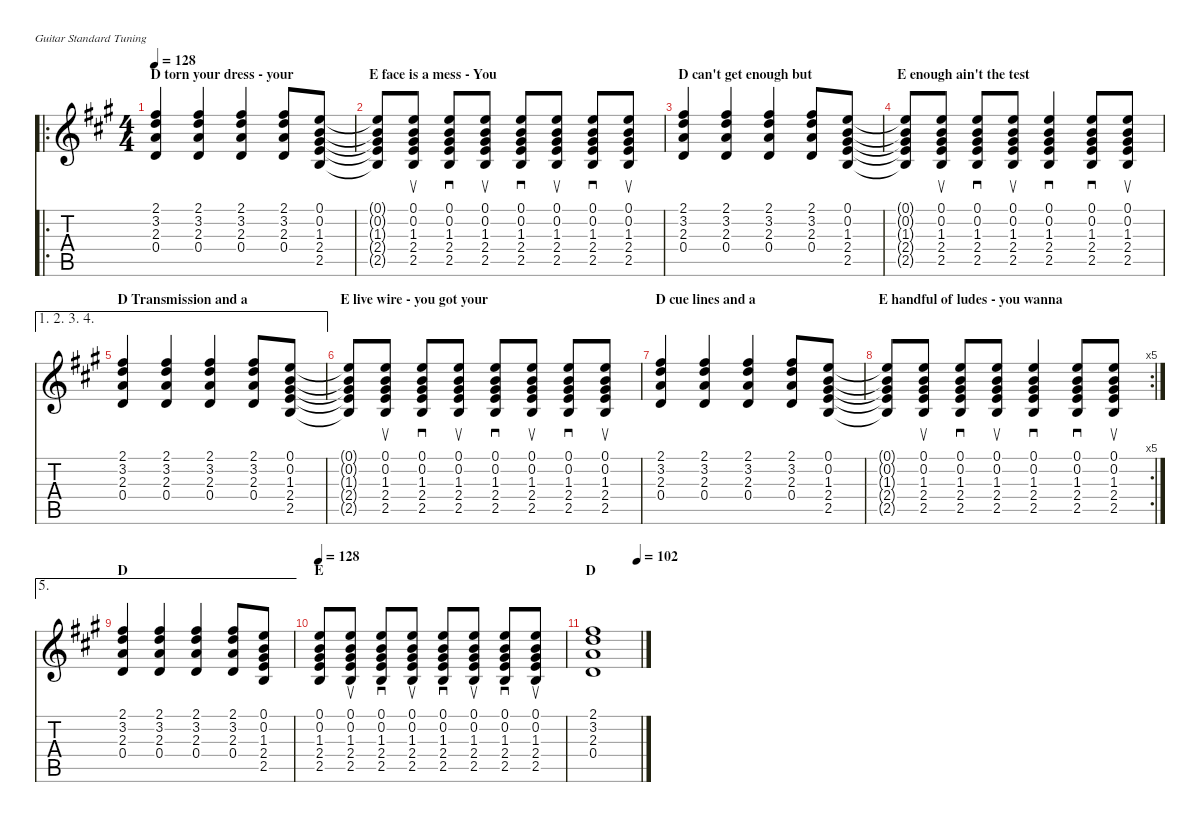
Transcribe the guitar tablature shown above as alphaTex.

\hideDynamics
\bracketExtendMode nobrackets
\singleTrackTrackNamePolicy hidden
\multiTrackTrackNamePolicy hidden
\firstSystemTrackNameMode fullname
\firstSystemTrackNameOrientation horizontal
\otherSystemsTrackNameOrientation horizontal
\track ("Steel Guitar" "S-Gt") {instrument acousticguitarsteel}
\staff {score tabs}
\tuning (E4 B3 G3 D3 A2 E2)
\ro
\ts (4 4)
\section ("" "D torn your dress - your")
\tempo 128
\clef g2
\ks a
(2.1{acc #} 3.2{acc forcenatural} 2.3{acc forcenatural} 0.4{acc forcenatural}).4{dy f beam Up} (2.1{acc #} 3.2{acc forcenatural} 2.3{acc forcenatural} 0.4{acc forcenatural}).4{beam Up} (2.1{acc #} 3.2{acc forcenatural} 2.3{acc forcenatural} 0.4{acc forcenatural}).4{beam Up} (2.1{acc #} 3.2{acc forcenatural} 2.3{acc forcenatural} 0.4{acc forcenatural}).8{beam Up} (0.1{acc forcenatural} 0.2{acc forcenatural} 1.3{acc #} 2.4{acc forcenatural} 2.5{acc forcenatural}).8{beam Up} |
\section ("" "E face is a mess - You")
(2.5{t acc forcenatural} 2.4{t acc forcenatural} 1.3{t acc #} 0.2{t acc forcenatural} 0.1{t acc forcenatural}).8{beam Up} (0.1{acc forcenatural} 0.2{acc forcenatural} 1.3{acc #} 2.4{acc forcenatural} 2.5{acc forcenatural}).8{su beam Up} (0.1{acc forcenatural} 0.2{acc forcenatural} 1.3{acc #} 2.4{acc forcenatural} 2.5{acc forcenatural}).8{sd beam Up} (0.1{acc forcenatural} 0.2{acc forcenatural} 1.3{acc #} 2.4{acc forcenatural} 2.5{acc forcenatural}).8{su beam Up} (0.1{acc forcenatural} 0.2{acc forcenatural} 1.3{acc #} 2.4{acc forcenatural} 2.5{acc forcenatural}).8{sd beam Up} (0.1{acc forcenatural} 0.2{acc forcenatural} 1.3{acc #} 2.4{acc forcenatural} 2.5{acc forcenatural}).8{su beam Up} (0.1{acc forcenatural} 0.2{acc forcenatural} 1.3{acc #} 2.4{acc forcenatural} 2.5{acc forcenatural}).8{sd beam Up} (0.1{acc forcenatural} 0.2{acc forcenatural} 1.3{acc #} 2.4{acc forcenatural} 2.5{acc forcenatural}).8{su beam Up} |
\section ("" "D can't get enough but ")
(2.1{acc #} 3.2{acc forcenatural} 2.3{acc forcenatural} 0.4{acc forcenatural}).4{beam Up} (2.1{acc #} 3.2{acc forcenatural} 2.3{acc forcenatural} 0.4{acc forcenatural}).4{beam Up} (2.1{acc #} 3.2{acc forcenatural} 2.3{acc forcenatural} 0.4{acc forcenatural}).4{beam Up} (2.1{acc #} 3.2{acc forcenatural} 2.3{acc forcenatural} 0.4{acc forcenatural}).8{beam Up} (0.1{acc forcenatural} 0.2{acc forcenatural} 1.3{acc #} 2.4{acc forcenatural} 2.5{acc forcenatural}).8{beam Up} |
\section ("" "E enough ain't the test")
(2.5{t acc forcenatural} 2.4{t acc forcenatural} 1.3{t acc #} 0.2{t acc forcenatural} 0.1{t acc forcenatural}).8{beam Up} (0.1{acc forcenatural} 0.2{acc forcenatural} 1.3{acc #} 2.4{acc forcenatural} 2.5{acc forcenatural}).8{su beam Up} (0.1{acc forcenatural} 0.2{acc forcenatural} 1.3{acc #} 2.4{acc forcenatural} 2.5{acc forcenatural}).8{sd beam Up} (0.1{acc forcenatural} 0.2{acc forcenatural} 1.3{acc #} 2.4{acc forcenatural} 2.5{acc forcenatural}).8{su beam Up} (0.1{acc forcenatural} 0.2{acc forcenatural} 1.3{acc #} 2.4{acc forcenatural} 2.5{acc forcenatural}).4{sd beam Up} (0.1{acc forcenatural} 0.2{acc forcenatural} 1.3{acc #} 2.4{acc forcenatural} 2.5{acc forcenatural}).8{sd beam Up} (0.1{acc forcenatural} 0.2{acc forcenatural} 1.3{acc #} 2.4{acc forcenatural} 2.5{acc forcenatural}).8{su beam Up} |
\ae (1 2 3 4)
\section ("" "D Transmission and a")
(2.1{acc #} 3.2{acc forcenatural} 2.3{acc forcenatural} 0.4{acc forcenatural}).4{beam Up} (2.1{acc #} 3.2{acc forcenatural} 2.3{acc forcenatural} 0.4{acc forcenatural}).4{beam Up} (2.1{acc #} 3.2{acc forcenatural} 2.3{acc forcenatural} 0.4{acc forcenatural}).4{beam Up} (2.1{acc #} 3.2{acc forcenatural} 2.3{acc forcenatural} 0.4{acc forcenatural}).8{beam Up} (0.1{acc forcenatural} 0.2{acc forcenatural} 1.3{acc #} 2.4{acc forcenatural} 2.5{acc forcenatural}).8{beam Up} |
\section ("" "E live wire - you got your")
(2.5{t acc forcenatural} 2.4{t acc forcenatural} 1.3{t acc #} 0.2{t acc forcenatural} 0.1{t acc forcenatural}).8{beam Up} (0.1{acc forcenatural} 0.2{acc forcenatural} 1.3{acc #} 2.4{acc forcenatural} 2.5{acc forcenatural}).8{su beam Up} (0.1{acc forcenatural} 0.2{acc forcenatural} 1.3{acc #} 2.4{acc forcenatural} 2.5{acc forcenatural}).8{sd beam Up} (0.1{acc forcenatural} 0.2{acc forcenatural} 1.3{acc #} 2.4{acc forcenatural} 2.5{acc forcenatural}).8{su beam Up} (0.1{acc forcenatural} 0.2{acc forcenatural} 1.3{acc #} 2.4{acc forcenatural} 2.5{acc forcenatural}).8{sd beam Up} (0.1{acc forcenatural} 0.2{acc forcenatural} 1.3{acc #} 2.4{acc forcenatural} 2.5{acc forcenatural}).8{su beam Up} (0.1{acc forcenatural} 0.2{acc forcenatural} 1.3{acc #} 2.4{acc forcenatural} 2.5{acc forcenatural}).8{sd beam Up} (0.1{acc forcenatural} 0.2{acc forcenatural} 1.3{acc #} 2.4{acc forcenatural} 2.5{acc forcenatural}).8{su beam Up} |
\section ("" "D cue lines and a")
(2.1{acc #} 3.2{acc forcenatural} 2.3{acc forcenatural} 0.4{acc forcenatural}).4{beam Up} (2.1{acc #} 3.2{acc forcenatural} 2.3{acc forcenatural} 0.4{acc forcenatural}).4{beam Up} (2.1{acc #} 3.2{acc forcenatural} 2.3{acc forcenatural} 0.4{acc forcenatural}).4{beam Up} (2.1{acc #} 3.2{acc forcenatural} 2.3{acc forcenatural} 0.4{acc forcenatural}).8{beam Up} (0.1{acc forcenatural} 0.2{acc forcenatural} 1.3{acc #} 2.4{acc forcenatural} 2.5{acc forcenatural}).8{beam Up} |
\rc 5
\section ("" "E handful of ludes - you wanna")
(2.5{t acc forcenatural} 2.4{t acc forcenatural} 1.3{t acc #} 0.2{t acc forcenatural} 0.1{t acc forcenatural}).8{beam Up} (0.1{acc forcenatural} 0.2{acc forcenatural} 1.3{acc #} 2.4{acc forcenatural} 2.5{acc forcenatural}).8{su beam Up} (0.1{acc forcenatural} 0.2{acc forcenatural} 1.3{acc #} 2.4{acc forcenatural} 2.5{acc forcenatural}).8{sd beam Up} (0.1{acc forcenatural} 0.2{acc forcenatural} 1.3{acc #} 2.4{acc forcenatural} 2.5{acc forcenatural}).8{su beam Up} (0.1{acc forcenatural} 0.2{acc forcenatural} 1.3{acc #} 2.4{acc forcenatural} 2.5{acc forcenatural}).4{sd beam Up} (0.1{acc forcenatural} 0.2{acc forcenatural} 1.3{acc #} 2.4{acc forcenatural} 2.5{acc forcenatural}).8{sd beam Up} (0.1{acc forcenatural} 0.2{acc forcenatural} 1.3{acc #} 2.4{acc forcenatural} 2.5{acc forcenatural}).8{su beam Up} |
\ae 5
\section ("" "D")
(2.1{acc #} 3.2{acc forcenatural} 2.3{acc forcenatural} 0.4{acc forcenatural}).4{beam Up} (2.1{acc #} 3.2{acc forcenatural} 2.3{acc forcenatural} 0.4{acc forcenatural}).4{beam Up} (2.1{acc #} 3.2{acc forcenatural} 2.3{acc forcenatural} 0.4{acc forcenatural}).4{beam Up} (2.1{acc #} 3.2{acc forcenatural} 2.3{acc forcenatural} 0.4{acc forcenatural}).8{beam Up} (0.1{acc forcenatural} 0.2{acc forcenatural} 1.3{acc #} 2.4{acc forcenatural} 2.5{acc forcenatural}).8{beam Up} |
\section ("" "E")
\tempo 128
(2.5{acc forcenatural} 2.4{acc forcenatural} 1.3{acc #} 0.2{acc forcenatural} 0.1{acc forcenatural}).8{beam Up} (0.1{acc forcenatural} 0.2{acc forcenatural} 1.3{acc #} 2.4{acc forcenatural} 2.5{acc forcenatural}).8{su beam Up} (0.1{acc forcenatural} 0.2{acc forcenatural} 1.3{acc #} 2.4{acc forcenatural} 2.5{acc forcenatural}).8{sd beam Up} (0.1{acc forcenatural} 0.2{acc forcenatural} 1.3{acc #} 2.4{acc forcenatural} 2.5{acc forcenatural}).8{su beam Up} (0.1{acc forcenatural} 0.2{acc forcenatural} 1.3{acc #} 2.4{acc forcenatural} 2.5{acc forcenatural}).8{sd beam Up} (0.1{acc forcenatural} 0.2{acc forcenatural} 1.3{acc #} 2.4{acc forcenatural} 2.5{acc forcenatural}).8{su beam Up} (0.1{acc forcenatural} 0.2{acc forcenatural} 1.3{acc #} 2.4{acc forcenatural} 2.5{acc forcenatural}).8{sd beam Up} (0.1{acc forcenatural} 0.2{acc forcenatural} 1.3{acc #} 2.4{acc forcenatural} 2.5{acc forcenatural}).8{su beam Up} |
\section ("" "D")
\tempo (102 0.93125)
(2.1{acc #} 3.2{acc forcenatural} 2.3{acc forcenatural} 0.4{acc forcenatural}).1{beam Up}
